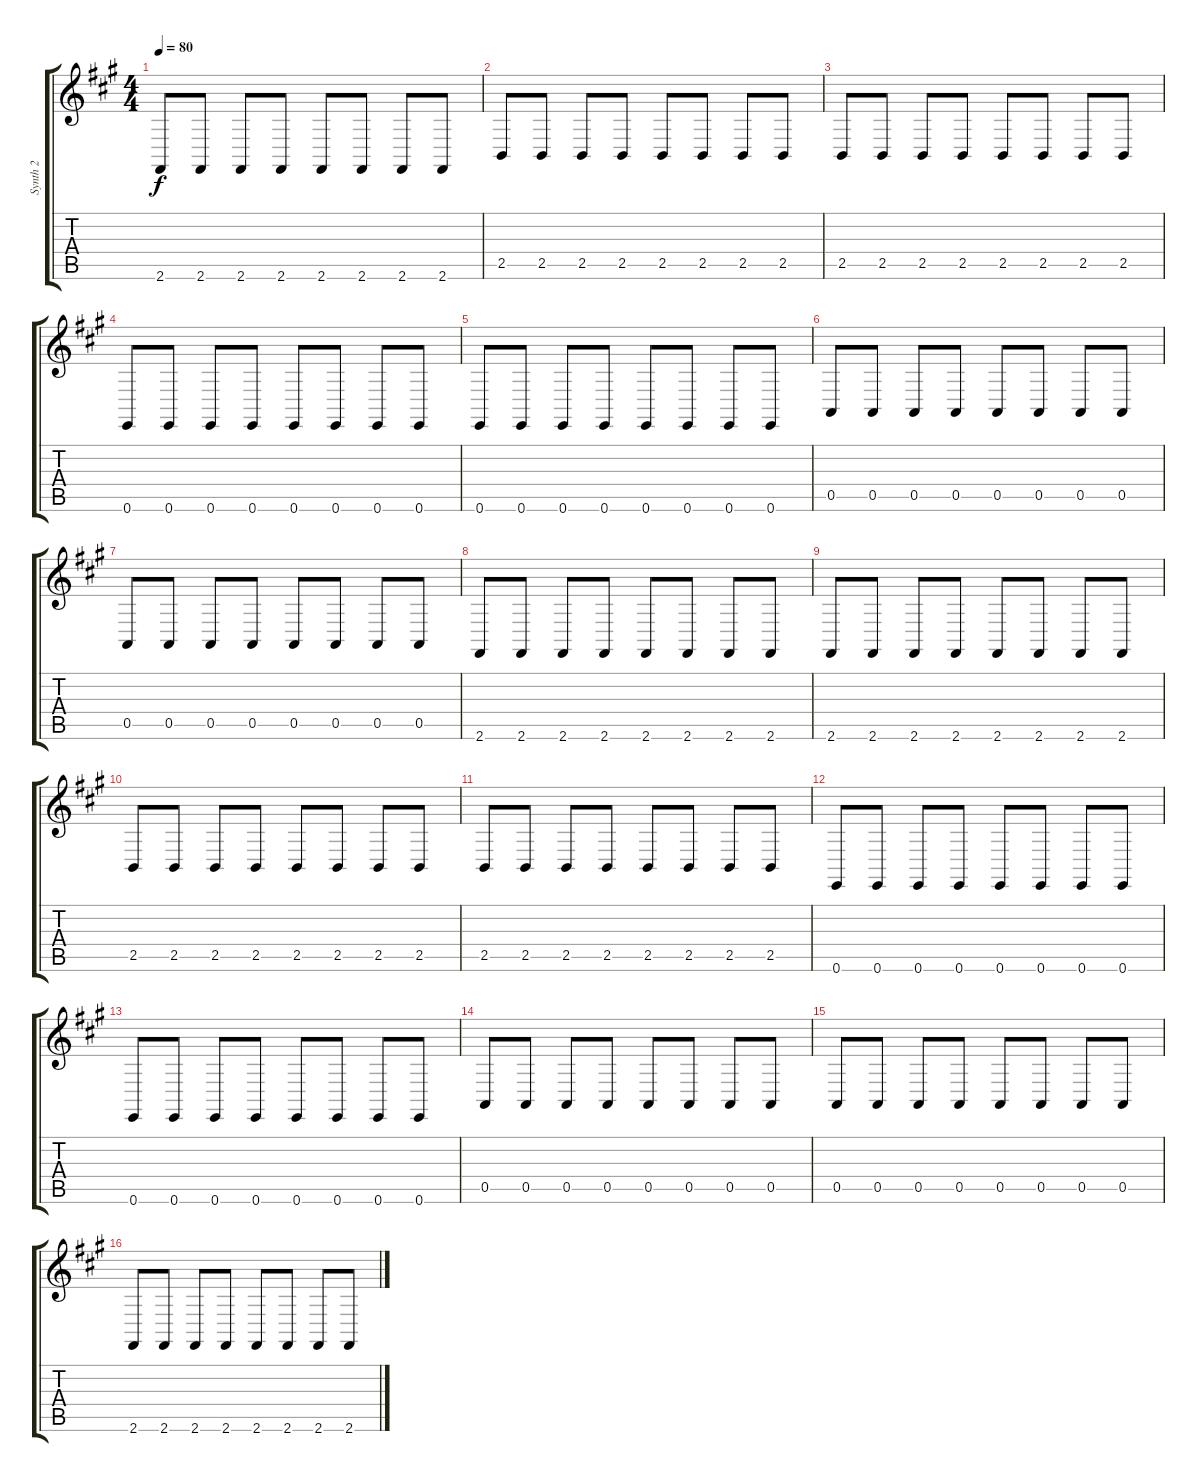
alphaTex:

\track ("Synth 2" "Synth 2") {instrument synthstrings1}
\staff {score tabs}
\tuning (E4 B3 G3 D3 A2 E2) {hide}
\ts (4 4)
\tempo 80
\clef g2
\ks a
2.6.8{dy f} 2.6.8 2.6.8 2.6.8 2.6.8 2.6.8 2.6.8 2.6.8 |
2.5.8 2.5.8 2.5.8 2.5.8 2.5.8 2.5.8 2.5.8 2.5.8 |
2.5.8 2.5.8 2.5.8 2.5.8 2.5.8 2.5.8 2.5.8 2.5.8 |
0.6.8 0.6.8 0.6.8 0.6.8 0.6.8 0.6.8 0.6.8 0.6.8 |
0.6.8 0.6.8 0.6.8 0.6.8 0.6.8 0.6.8 0.6.8 0.6.8 |
0.5.8 0.5.8 0.5.8 0.5.8 0.5.8 0.5.8 0.5.8 0.5.8 |
0.5.8 0.5.8 0.5.8 0.5.8 0.5.8 0.5.8 0.5.8 0.5.8 |
2.6.8 2.6.8 2.6.8 2.6.8 2.6.8 2.6.8 2.6.8 2.6.8 |
2.6.8 2.6.8 2.6.8 2.6.8 2.6.8 2.6.8 2.6.8 2.6.8 |
2.5.8 2.5.8 2.5.8 2.5.8 2.5.8 2.5.8 2.5.8 2.5.8 |
2.5.8 2.5.8 2.5.8 2.5.8 2.5.8 2.5.8 2.5.8 2.5.8 |
0.6.8 0.6.8 0.6.8 0.6.8 0.6.8 0.6.8 0.6.8 0.6.8 |
0.6.8 0.6.8 0.6.8 0.6.8 0.6.8 0.6.8 0.6.8 0.6.8 |
0.5.8 0.5.8 0.5.8 0.5.8 0.5.8 0.5.8 0.5.8 0.5.8 |
0.5.8 0.5.8 0.5.8 0.5.8 0.5.8 0.5.8 0.5.8 0.5.8 |
2.6.8 2.6.8 2.6.8 2.6.8 2.6.8 2.6.8 2.6.8 2.6.8
